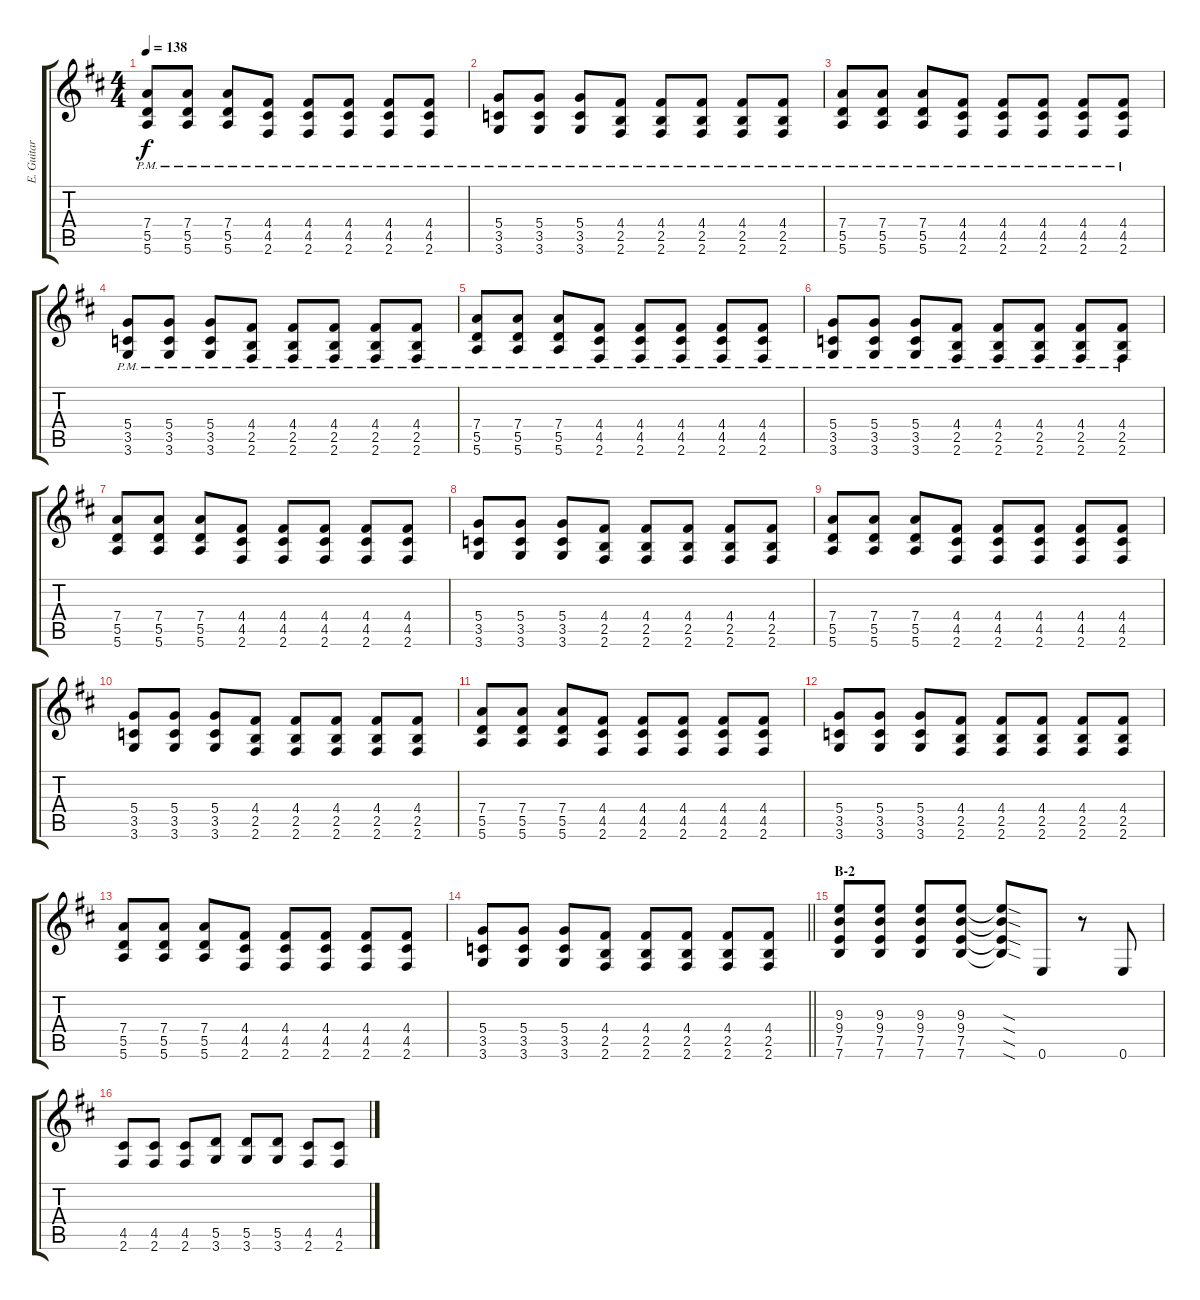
\track ("E. Guitar II" "E. Guitar ") {instrument overdrivenguitar}
\staff {score tabs}
\tuning (E4 B3 G3 D3 A2 E2) {hide}
\ts (4 4)
\tempo 138
\clef g2
\ks d
(7.4{pm} 5.5{pm} 5.6{pm}).8{dy f} (7.4{pm} 5.5{pm} 5.6{pm}).8 (7.4{pm} 5.5{pm} 5.6{pm}).8 (4.4{pm} 4.5{pm} 2.6{pm}).8 (4.4{pm} 4.5{pm} 2.6{pm}).8 (4.4{pm} 4.5{pm} 2.6{pm}).8 (4.4{pm} 4.5{pm} 2.6{pm}).8 (4.4{pm} 4.5{pm} 2.6{pm}).8 |
(5.4{pm} 3.5{pm} 3.6{pm}).8 (5.4{pm} 3.5{pm} 3.6{pm}).8 (5.4{pm} 3.5{pm} 3.6{pm}).8 (4.4{pm} 2.5{pm} 2.6{pm}).8 (4.4{pm} 2.5{pm} 2.6{pm}).8 (4.4{pm} 2.5{pm} 2.6{pm}).8 (4.4{pm} 2.5{pm} 2.6{pm}).8 (4.4{pm} 2.5{pm} 2.6{pm}).8 |
(7.4{pm} 5.5{pm} 5.6{pm}).8 (7.4{pm} 5.5{pm} 5.6{pm}).8 (7.4{pm} 5.5{pm} 5.6{pm}).8 (4.4{pm} 4.5{pm} 2.6{pm}).8 (4.4{pm} 4.5{pm} 2.6{pm}).8 (4.4{pm} 4.5{pm} 2.6{pm}).8 (4.4{pm} 4.5{pm} 2.6{pm}).8 (4.4{pm} 4.5{pm} 2.6{pm}).8 |
(5.4{pm} 3.5{pm} 3.6{pm}).8 (5.4{pm} 3.5{pm} 3.6{pm}).8 (5.4{pm} 3.5{pm} 3.6{pm}).8 (4.4{pm} 2.5{pm} 2.6{pm}).8 (4.4{pm} 2.5{pm} 2.6{pm}).8 (4.4{pm} 2.5{pm} 2.6{pm}).8 (4.4{pm} 2.5{pm} 2.6{pm}).8 (4.4{pm} 2.5{pm} 2.6{pm}).8 |
(7.4{pm} 5.5{pm} 5.6{pm}).8 (7.4{pm} 5.5{pm} 5.6{pm}).8 (7.4{pm} 5.5{pm} 5.6{pm}).8 (4.4{pm} 4.5{pm} 2.6{pm}).8 (4.4{pm} 4.5{pm} 2.6{pm}).8 (4.4{pm} 4.5{pm} 2.6{pm}).8 (4.4{pm} 4.5{pm} 2.6{pm}).8 (4.4{pm} 4.5{pm} 2.6{pm}).8 |
(5.4{pm} 3.5{pm} 3.6{pm}).8 (5.4{pm} 3.5{pm} 3.6{pm}).8 (5.4{pm} 3.5{pm} 3.6{pm}).8 (4.4{pm} 2.5{pm} 2.6{pm}).8 (4.4{pm} 2.5{pm} 2.6{pm}).8 (4.4{pm} 2.5{pm} 2.6{pm}).8 (4.4{pm} 2.5{pm} 2.6{pm}).8 (4.4{pm} 2.5{pm} 2.6{pm}).8 |
(7.4 5.5 5.6).8 (7.4 5.5 5.6).8 (7.4 5.5 5.6).8 (4.4 4.5 2.6).8 (4.4 4.5 2.6).8 (4.4 4.5 2.6).8 (4.4 4.5 2.6).8 (4.4 4.5 2.6).8 |
(5.4 3.5 3.6).8 (5.4 3.5 3.6).8 (5.4 3.5 3.6).8 (4.4 2.5 2.6).8 (4.4 2.5 2.6).8 (4.4 2.5 2.6).8 (4.4 2.5 2.6).8 (4.4 2.5 2.6).8 |
(7.4 5.5 5.6).8 (7.4 5.5 5.6).8 (7.4 5.5 5.6).8 (4.4 4.5 2.6).8 (4.4 4.5 2.6).8 (4.4 4.5 2.6).8 (4.4 4.5 2.6).8 (4.4 4.5 2.6).8 |
(5.4 3.5 3.6).8 (5.4 3.5 3.6).8 (5.4 3.5 3.6).8 (4.4 2.5 2.6).8 (4.4 2.5 2.6).8 (4.4 2.5 2.6).8 (4.4 2.5 2.6).8 (4.4 2.5 2.6).8 |
(7.4 5.5 5.6).8 (7.4 5.5 5.6).8 (7.4 5.5 5.6).8 (4.4 4.5 2.6).8 (4.4 4.5 2.6).8 (4.4 4.5 2.6).8 (4.4 4.5 2.6).8 (4.4 4.5 2.6).8 |
(5.4 3.5 3.6).8 (5.4 3.5 3.6).8 (5.4 3.5 3.6).8 (4.4 2.5 2.6).8 (4.4 2.5 2.6).8 (4.4 2.5 2.6).8 (4.4 2.5 2.6).8 (4.4 2.5 2.6).8 |
(7.4 5.5 5.6).8 (7.4 5.5 5.6).8 (7.4 5.5 5.6).8 (4.4 4.5 2.6).8 (4.4 4.5 2.6).8 (4.4 4.5 2.6).8 (4.4 4.5 2.6).8 (4.4 4.5 2.6).8 |
\barLineRight lightlight
(5.4 3.5 3.6).8 (5.4 3.5 3.6).8 (5.4 3.5 3.6).8 (4.4 2.5 2.6).8 (4.4 2.5 2.6).8 (4.4 2.5 2.6).8 (4.4 2.5 2.6).8 (4.4 2.5 2.6).8 |
\section ("" "B-2")
(9.3 9.4 7.5 7.6).8 (9.3 9.4 7.5 7.6).8 (9.3 9.4 7.5 7.6).8 (9.3 9.4 7.5 7.6).8 (9.3{sod t} 9.4{sod t} 7.5{sod t} 7.6{sod t}).8 0.6.8 r.8 0.6.8 |
(4.5 2.6).8 (4.5 2.6).8 (4.5 2.6).8 (5.5 3.6).8 (5.5 3.6).8 (5.5 3.6).8 (4.5 2.6).8 (4.5 2.6).8
